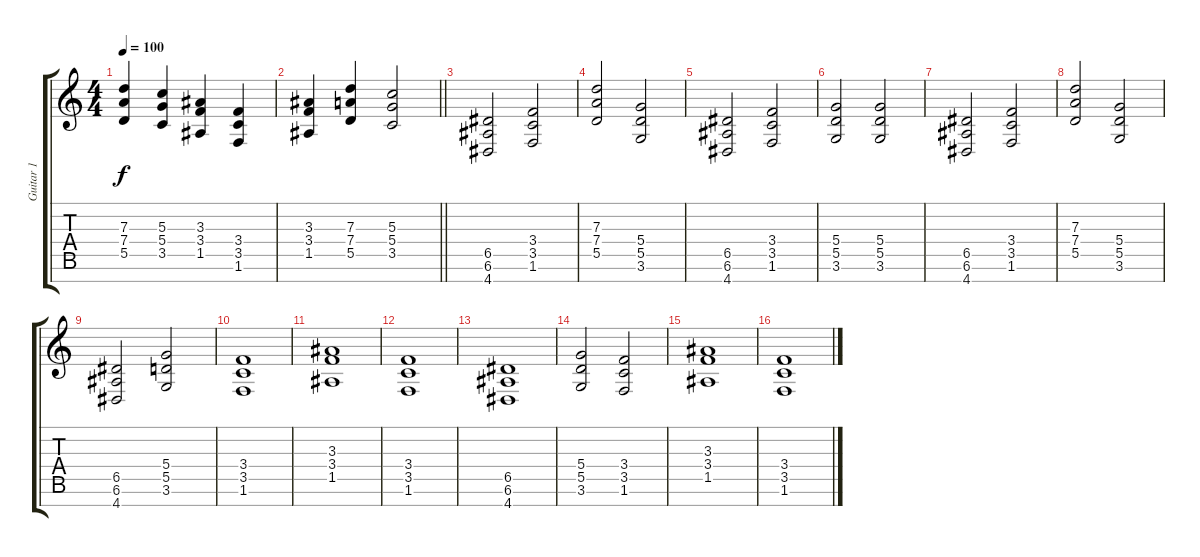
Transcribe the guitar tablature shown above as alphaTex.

\track ("Guitar 1" "Guitar 1") {instrument overdrivenguitar}
\staff {score tabs}
\tuning (E4 B3 G3 D3 A2 E2 B1) {hide}
\ts (4 4)
\tempo 100
\clef g2
\ks c
(7.3 7.4 5.5).4{dy f} (5.3 5.4 3.5).4 (3.3 3.4 1.5).4 (3.4 3.5 1.6).4 |
\barLineRight lightlight
(3.3 3.4 1.5).4 (7.3 7.4 5.5).4 (5.3 5.4 3.5).2 |
\section ("" "")
(6.5 6.6 4.7).2 (3.4 3.5 1.6).2 |
(7.3 7.4 5.5).2 (5.4 5.5 3.6).2 |
(6.5 6.6 4.7).2 (3.4 3.5 1.6).2 |
(5.4 5.5 3.6).2 (5.4 5.5 3.6).2 |
(6.5 6.6 4.7).2 (3.4 3.5 1.6).2 |
(7.3 7.4 5.5).2 (5.4 5.5 3.6).2 |
(6.5 6.6 4.7).2 (5.4 5.5 3.6).2 |
(3.4 3.5 1.6).1 |
\section ("" "")
(3.3 3.4 1.5).1 |
(3.4 3.5 1.6).1 |
(6.5 6.6 4.7).1 |
(5.4 5.5 3.6).2 (3.4 3.5 1.6).2 |
(3.3 3.4 1.5).1 |
(3.4 3.5 1.6).1
